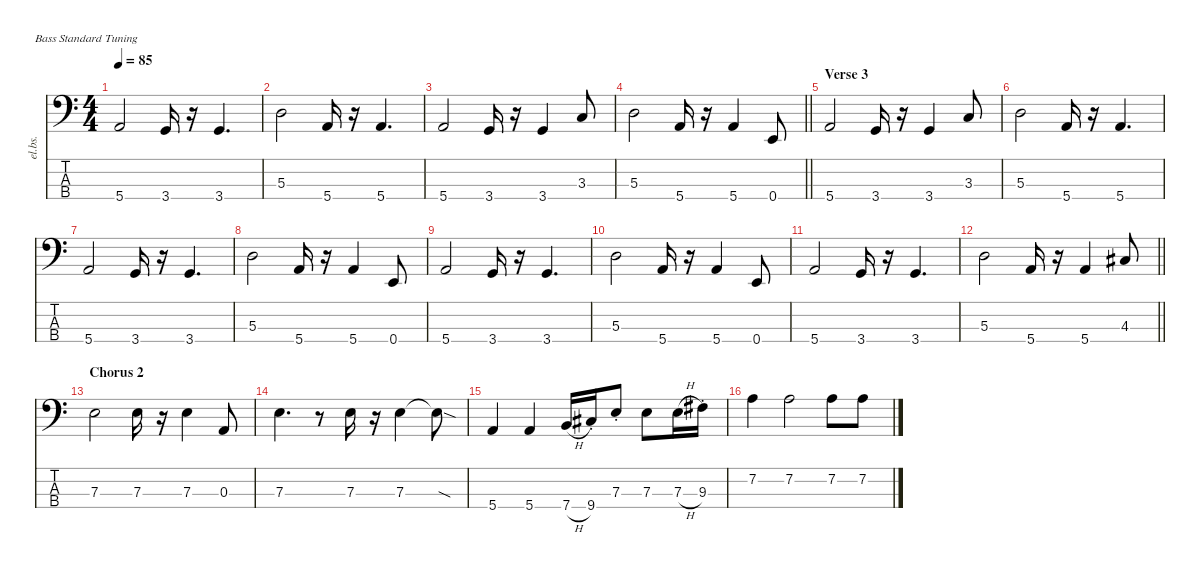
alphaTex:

\defaultSystemsLayout 4
\hideDynamics
\bracketExtendMode nobrackets
\otherSystemsTrackNameOrientation horizontal
\track ("Bass" "el.bs.") {defaultSystemsLayout 8 instrument electricbassfinger}
\staff {score tabs}
\tuning (G2 D2 A1 E1)
\ts (4 4)
\tempo 85
\clef f4
\ks c
5.4.2{dy f} 3.4.16 r.16 3.4.4{d} |
5.3.2 5.4.16 r.16 5.4.4{d} |
5.4.2 3.4.16 r.16 3.4.4 3.3.8 |
\barLineRight lightlight
5.3.2 5.4.16 r.16 5.4.4 0.4.8 |
\section ("" "Verse 3")
5.4.2 3.4.16 r.16 3.4.4 3.3.8 |
5.3.2 5.4.16 r.16 5.4.4{d} |
5.4.2 3.4.16 r.16 3.4.4{d} |
5.3.2 5.4.16 r.16 5.4.4 0.4.8 |
5.4.2 3.4.16 r.16 3.4.4{d} |
5.3.2 5.4.16 r.16 5.4.4 0.4.8 |
5.4.2 3.4.16 r.16 3.4.4{d} |
\barLineRight lightlight
5.3.2 5.4.16 r.16 5.4.4 4.3{acc #}.8 |
\section ("" "Chorus 2")
7.3.2 7.3.16 r.16 7.3.4 0.3.8 |
7.3.4{d} r.8 7.3.16 r.16 7.3.4 7.3{sod t}.8 |
5.4.4 5.4.4 7.4{h}.16 9.4{st acc #}.16 7.3{st}.8 7.3.8 7.3{h}.16 9.3{st acc #}.16 |
7.2.4 7.2.2 7.2.8 7.2.8
